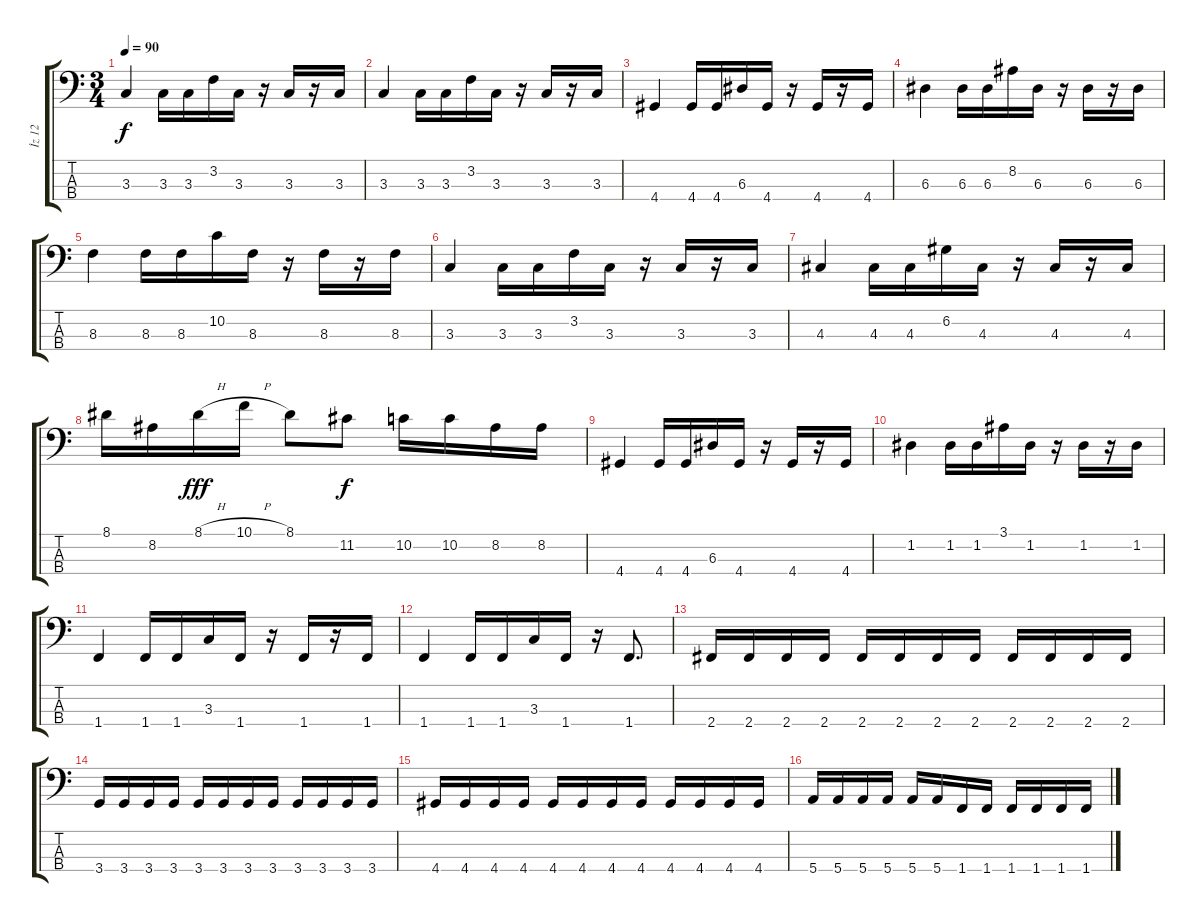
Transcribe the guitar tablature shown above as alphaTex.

\track ("İz 12" "İz 12") {instrument electricbassfinger}
\staff {score tabs}
\tuning (G2 D2 A1 E1) {hide}
\ts (3 4)
\tempo 90
\clef f4
\ks c
3.3.4{dy f} 3.3.16 3.3.16 3.2.16 3.3.16 r.16 3.3.16 r.16 3.3.16 |
3.3.4 3.3.16 3.3.16 3.2.16 3.3.16 r.16 3.3.16 r.16 3.3.16 |
4.4.4 4.4.16 4.4.16 6.3.16 4.4.16 r.16 4.4.16 r.16 4.4.16 |
6.3.4 6.3.16 6.3.16 8.2.16 6.3.16 r.16 6.3.16 r.16 6.3.16 |
8.3.4 8.3.16 8.3.16 10.2.16 8.3.16 r.16 8.3.16 r.16 8.3.16 |
3.3.4 3.3.16 3.3.16 3.2.16 3.3.16 r.16 3.3.16 r.16 3.3.16 |
4.3.4 4.3.16 4.3.16 6.2.16 4.3.16 r.16 4.3.16 r.16 4.3.16 |
8.1.16 8.2.16 8.1{h}.16{dy fff} 10.1{h}.16 8.1.8 11.2.8{dy f} 10.2.16 10.2.16 8.2.16 8.2.16 |
4.4.4 4.4.16 4.4.16 6.3.16 4.4.16 r.16 4.4.16 r.16 4.4.16 |
1.2.4 1.2.16 1.2.16 3.1.16 1.2.16 r.16 1.2.16 r.16 1.2.16 |
1.4.4 1.4.16 1.4.16 3.3.16 1.4.16 r.16 1.4.16 r.16 1.4.16 |
1.4.4 1.4.16 1.4.16 3.3.16 1.4.16 r.16 1.4.8{d} |
2.4.16 2.4.16 2.4.16 2.4.16 2.4.16 2.4.16 2.4.16 2.4.16 2.4.16 2.4.16 2.4.16 2.4.16 |
3.4.16 3.4.16 3.4.16 3.4.16 3.4.16 3.4.16 3.4.16 3.4.16 3.4.16 3.4.16 3.4.16 3.4.16 |
4.4.16 4.4.16 4.4.16 4.4.16 4.4.16 4.4.16 4.4.16 4.4.16 4.4.16 4.4.16 4.4.16 4.4.16 |
5.4.16 5.4.16 5.4.16 5.4.16 5.4.16 5.4.16 1.4.16 1.4.16 1.4.16 1.4.16 1.4.16 1.4.16
